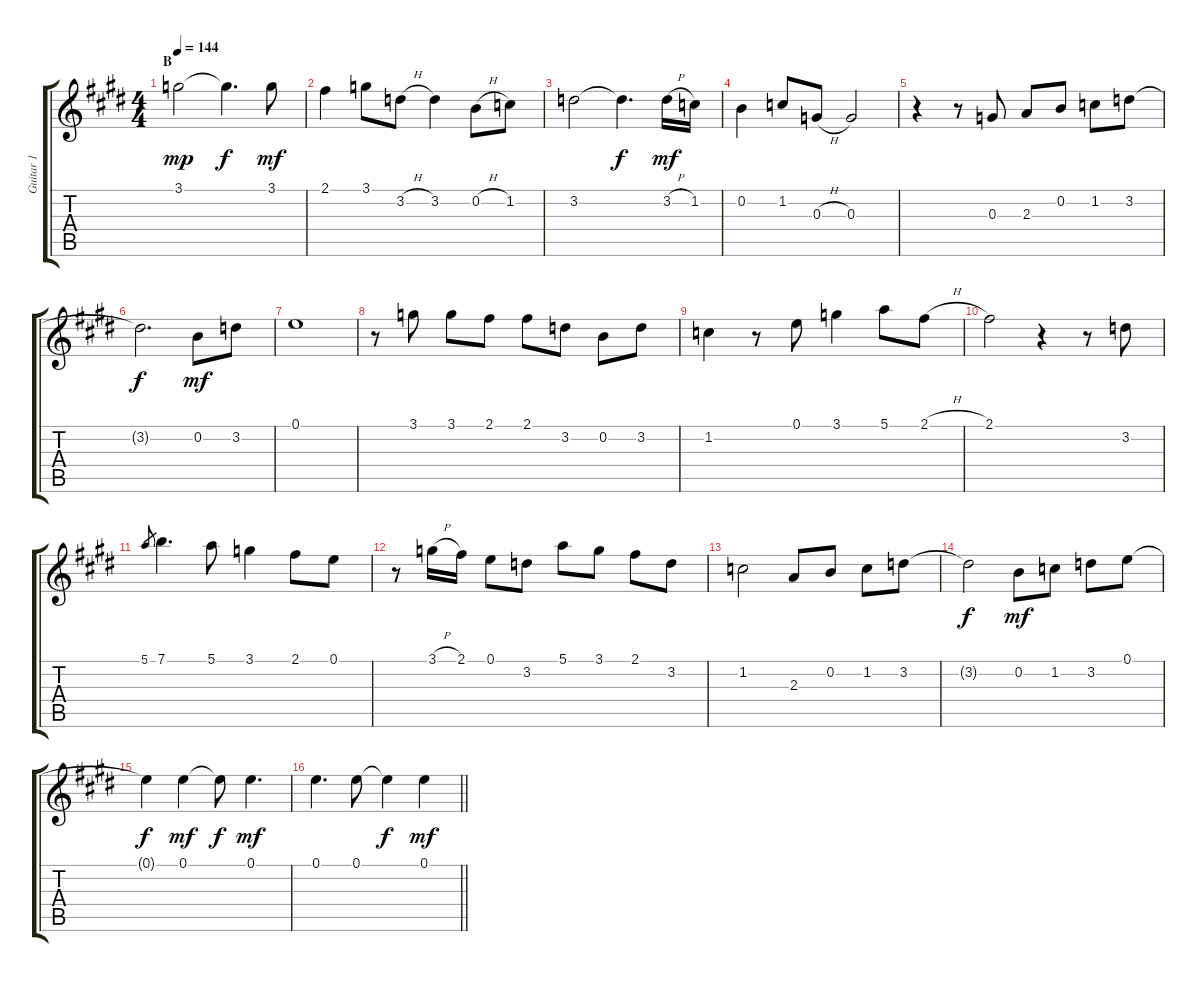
\track ("Guitar 1" "Guitar 1") {instrument acousticguitarnylon}
\staff {score tabs}
\tuning (E4 B3 G3 D3 A2 E2) {hide}
\ts (4 4)
\section ("" "B")
\tempo 144
\clef g2
\ks e
3.1.2{dy mp} 3.1{t}.4{d dy f} 3.1.8{dy mf} |
2.1.4 3.1.8 3.2{h}.8 3.2.4 0.2{h}.8 1.2.8 |
3.2.2 3.2{t}.4{d dy f} 3.2{h}.16{dy mf} 1.2.16 |
0.2.4 1.2.8 0.3{h}.8 0.3.2 |
r.4 r.8 0.3.8 2.3.8 0.2.8 1.2.8 3.2.8 |
3.2{t}.2{d dy f} 0.2.8{dy mf} 3.2.8 |
0.1.1 |
r.8 3.1.8 3.1.8 2.1.8 2.1.8 3.2.8 0.2.8 3.2.8 |
1.2.4 r.8 0.1.8 3.1.4 5.1.8 2.1{h}.8 |
2.1.2 r.4 r.8 3.2.8 |
5.1.8{gr} 7.1.4{d} 5.1.8 3.1.4 2.1.8 0.1.8 |
r.8 3.1{h}.16 2.1.16 0.1.8 3.2.8 5.1.8 3.1.8 2.1.8 3.2.8 |
1.2.2 2.3.8 0.2.8 1.2.8 3.2.8 |
3.2{t}.2{dy f} 0.2.8{dy mf} 1.2.8 3.2.8 0.1.8 |
0.1{t}.4{dy f volume 8} 0.1.4{dy mf} 0.1{t}.8{dy f} 0.1.4{d dy mf volume 10} |
\barLineRight lightlight
0.1.4{d volume 12} 0.1.8 0.1{t}.4{dy f} 0.1.4{dy mf volume 16}
